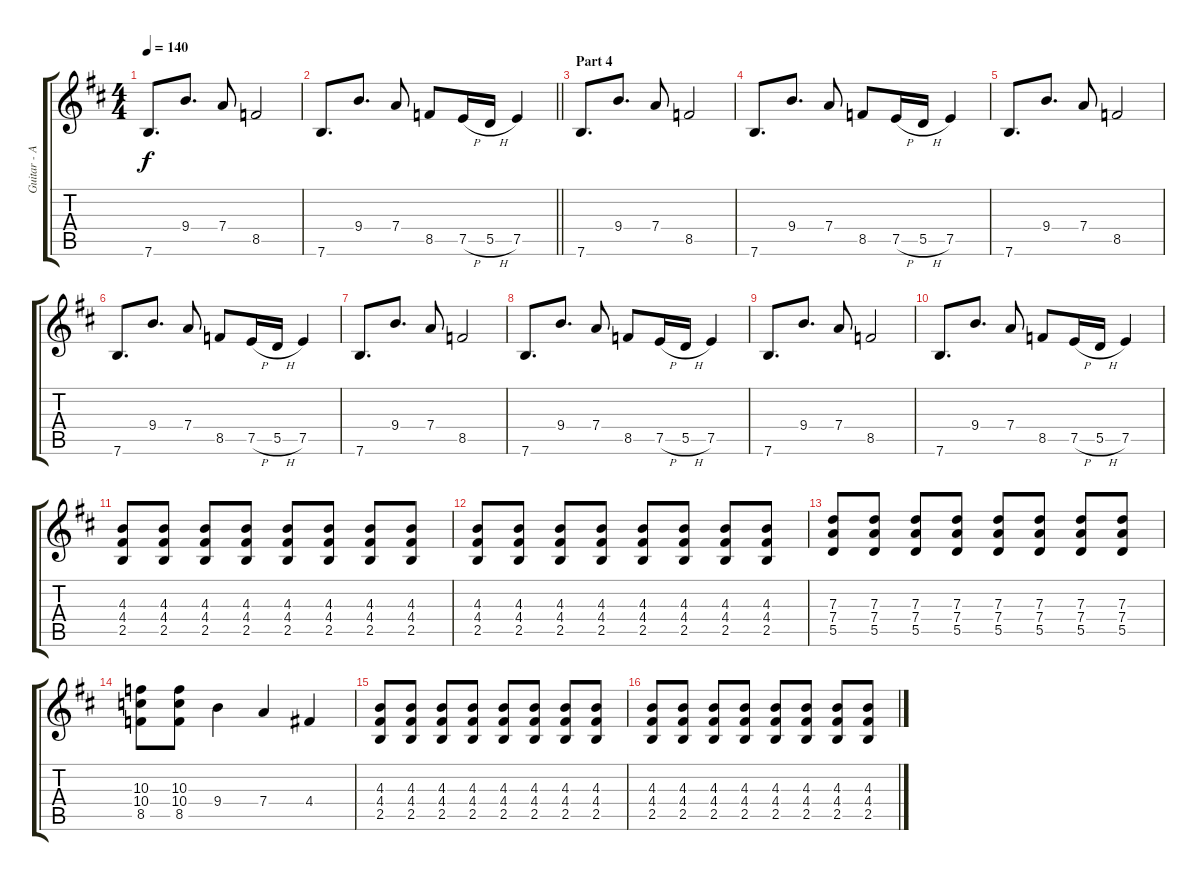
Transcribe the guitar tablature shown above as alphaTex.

\track ("Guitar - Alex Turner" "Guitar - A") {instrument overdrivenguitar}
\staff {score tabs}
\tuning (E4 B3 G3 D3 A2 E2) {hide}
\ts (4 4)
\tempo 140
\clef g2
\ks d
7.6.8{d dy f} 9.4.8{d} 7.4.8 8.5.2 |
\barLineRight lightlight
7.6.8{d} 9.4.8{d} 7.4.8 8.5.8 7.5{h}.16 5.5{h}.16 7.5.4 |
\section ("" "Part 4")
7.6.8{d} 9.4.8{d} 7.4.8 8.5.2 |
7.6.8{d} 9.4.8{d} 7.4.8 8.5.8 7.5{h}.16 5.5{h}.16 7.5.4 |
7.6.8{d} 9.4.8{d} 7.4.8 8.5.2 |
7.6.8{d} 9.4.8{d} 7.4.8 8.5.8 7.5{h}.16 5.5{h}.16 7.5.4 |
7.6.8{d} 9.4.8{d} 7.4.8 8.5.2 |
7.6.8{d} 9.4.8{d} 7.4.8 8.5.8 7.5{h}.16 5.5{h}.16 7.5.4 |
7.6.8{d} 9.4.8{d} 7.4.8 8.5.2 |
7.6.8{d} 9.4.8{d} 7.4.8 8.5.8 7.5{h}.16 5.5{h}.16 7.5.4 |
(4.3 4.4 2.5).8 (4.3 4.4 2.5).8 (4.3 4.4 2.5).8 (4.3 4.4 2.5).8 (4.3 4.4 2.5).8 (4.3 4.4 2.5).8 (4.3 4.4 2.5).8 (4.3 4.4 2.5).8 |
(4.3 4.4 2.5).8 (4.3 4.4 2.5).8 (4.3 4.4 2.5).8 (4.3 4.4 2.5).8 (4.3 4.4 2.5).8 (4.3 4.4 2.5).8 (4.3 4.4 2.5).8 (4.3 4.4 2.5).8 |
(7.3 7.4 5.5).8 (7.3 7.4 5.5).8 (7.3 7.4 5.5).8 (7.3 7.4 5.5).8 (7.3 7.4 5.5).8 (7.3 7.4 5.5).8 (7.3 7.4 5.5).8 (7.3 7.4 5.5).8 |
(10.3 10.4 8.5).8 (10.3 10.4 8.5).8 9.4.4 7.4.4 4.4.4 |
(4.3 4.4 2.5).8 (4.3 4.4 2.5).8 (4.3 4.4 2.5).8 (4.3 4.4 2.5).8 (4.3 4.4 2.5).8 (4.3 4.4 2.5).8 (4.3 4.4 2.5).8 (4.3 4.4 2.5).8 |
(4.3 4.4 2.5).8 (4.3 4.4 2.5).8 (4.3 4.4 2.5).8 (4.3 4.4 2.5).8 (4.3 4.4 2.5).8 (4.3 4.4 2.5).8 (4.3 4.4 2.5).8 (4.3 4.4 2.5).8
